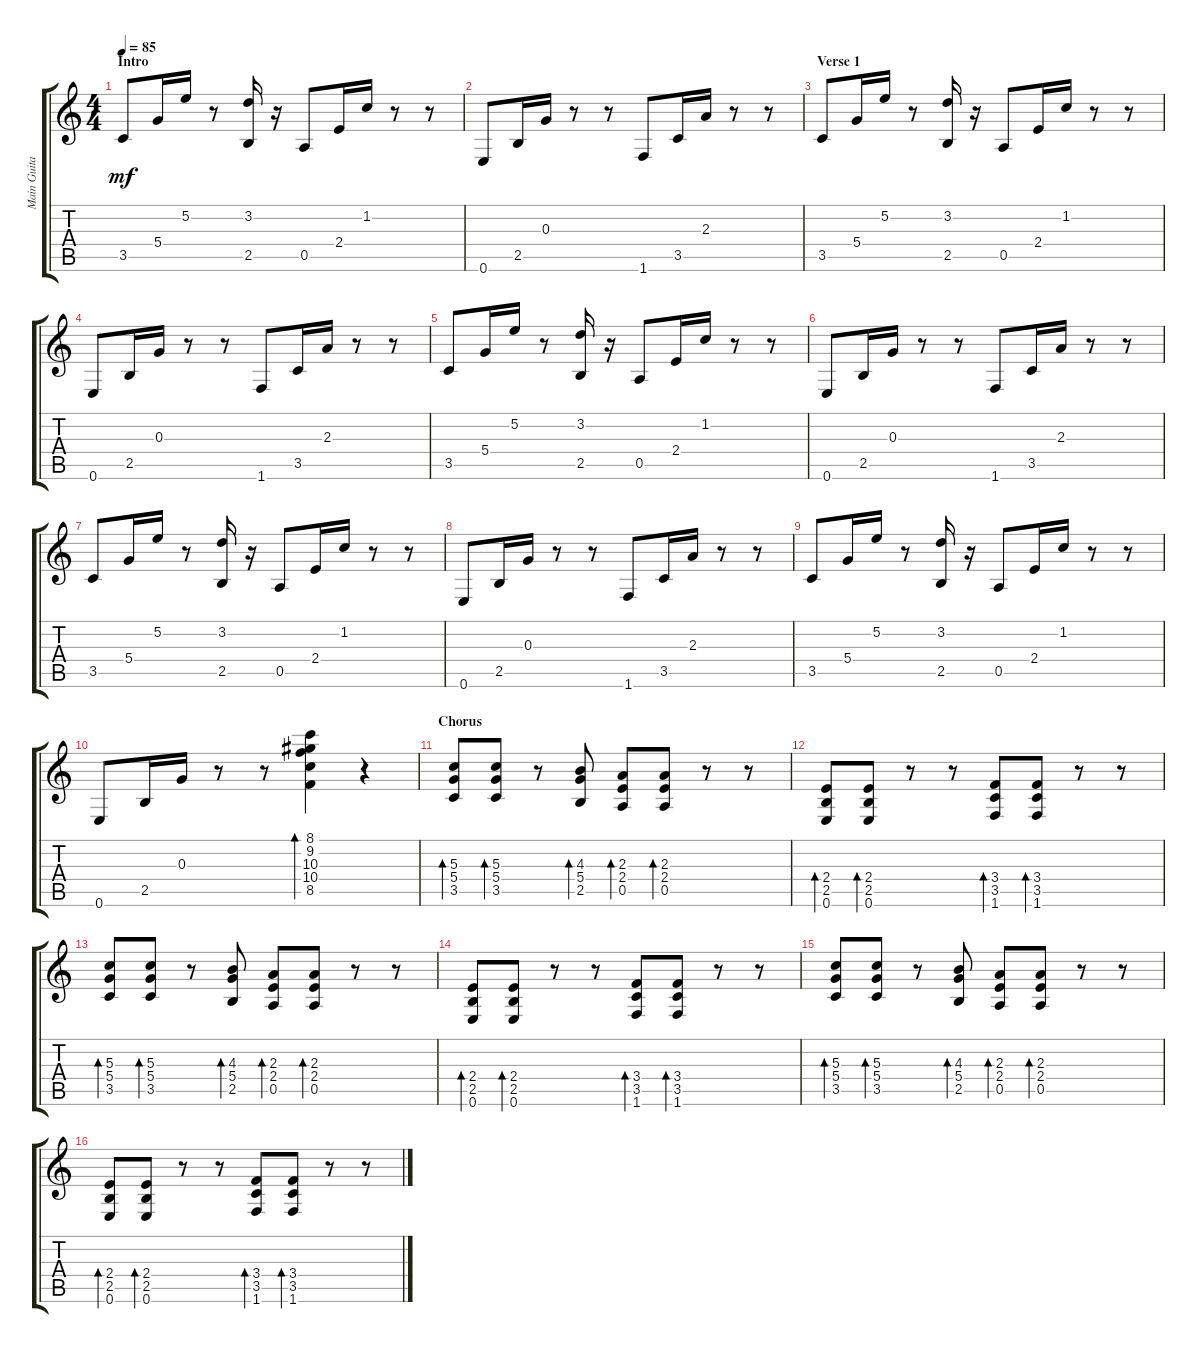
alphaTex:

\track ("Main Guitar" "Main Guita") {instrument electricguitarclean}
\staff {score tabs}
\tuning (E4 B3 G3 D3 A2 E2) {hide}
\ts (4 4)
\section ("" "Intro")
\tempo 85
\clef g2
\ks c
3.5.8{dy mf instrument electricguitarclean} 5.4.16 5.2.16 r.8 (3.2 2.5).16 r.16 0.5.8 2.4.16 1.2.16 r.8 r.8 |
0.6.8 2.5.16 0.3.16 r.8 r.8 1.6.8 3.5.16 2.3.16 r.8 r.8 |
\section ("" "Verse 1")
3.5.8 5.4.16 5.2.16 r.8 (3.2 2.5).16 r.16 0.5.8 2.4.16 1.2.16 r.8 r.8 |
0.6.8 2.5.16 0.3.16 r.8 r.8 1.6.8 3.5.16 2.3.16 r.8 r.8 |
3.5.8 5.4.16 5.2.16 r.8 (3.2 2.5).16 r.16 0.5.8 2.4.16 1.2.16 r.8 r.8 |
0.6.8 2.5.16 0.3.16 r.8 r.8 1.6.8 3.5.16 2.3.16 r.8 r.8 |
3.5.8 5.4.16 5.2.16 r.8 (3.2 2.5).16 r.16 0.5.8 2.4.16 1.2.16 r.8 r.8 |
0.6.8 2.5.16 0.3.16 r.8 r.8 1.6.8 3.5.16 2.3.16 r.8 r.8 |
3.5.8 5.4.16 5.2.16 r.8 (3.2 2.5).16 r.16 0.5.8 2.4.16 1.2.16 r.8 r.8 |
0.6.8 2.5.16 0.3.16 r.8 r.8 (8.1 9.2 10.3 10.4 8.5).4{bd 30} r.4 |
\section ("" "Chorus")
(5.3 5.4 3.5).8{bd 30} (5.3 5.4 3.5).8{bd 30} r.8 (4.3 5.4 2.5).8{bd 30} (2.3 2.4 0.5).8{bd 30} (2.3 2.4 0.5).8{bd 30} r.8 r.8 |
(2.4 2.5 0.6).8{bd 30} (2.4 2.5 0.6).8{bd 30} r.8 r.8 (3.4 3.5 1.6).8{bd 30} (3.4 3.5 1.6).8{bd 30} r.8 r.8 |
(5.3 5.4 3.5).8{bd 30} (5.3 5.4 3.5).8{bd 30} r.8 (4.3 5.4 2.5).8{bd 30} (2.3 2.4 0.5).8{bd 30} (2.3 2.4 0.5).8{bd 30} r.8 r.8 |
(2.4 2.5 0.6).8{bd 30} (2.4 2.5 0.6).8{bd 30} r.8 r.8 (3.4 3.5 1.6).8{bd 30} (3.4 3.5 1.6).8{bd 30} r.8 r.8 |
(5.3 5.4 3.5).8{bd 30} (5.3 5.4 3.5).8{bd 30} r.8 (4.3 5.4 2.5).8{bd 30} (2.3 2.4 0.5).8{bd 30} (2.3 2.4 0.5).8{bd 30} r.8 r.8 |
(2.4 2.5 0.6).8{bd 30} (2.4 2.5 0.6).8{bd 30} r.8 r.8 (3.4 3.5 1.6).8{bd 30} (3.4 3.5 1.6).8{bd 30} r.8 r.8
